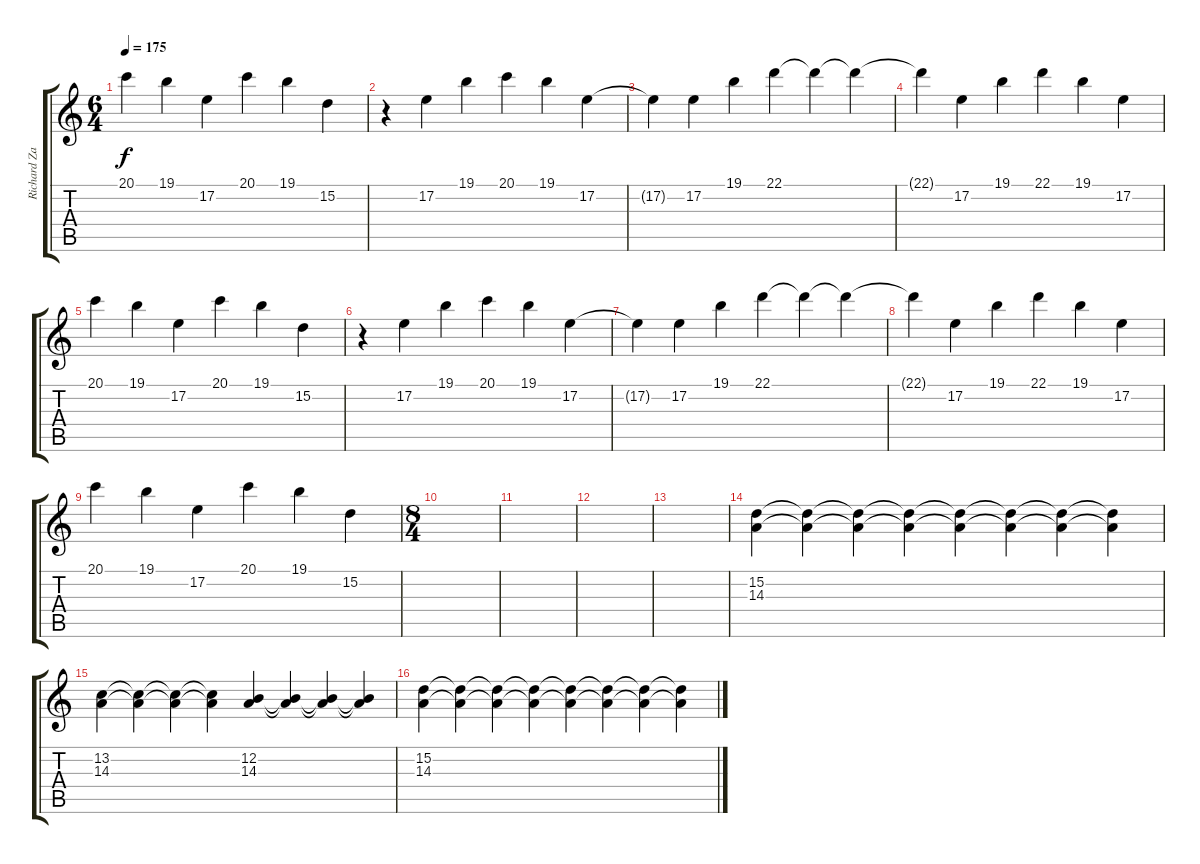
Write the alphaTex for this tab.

\track ("Richard Zander" "Richard Za") {instrument stringensemble1}
\staff {score tabs}
\tuning (E4 B3 G3 D3 A2 D2) {hide}
\ts (6 4)
\tempo 175
\clef g2
\ks c
20.1.4{dy f} 19.1.4 17.2.4 20.1.4 19.1.4 15.2.4 |
r.4 17.2.4 19.1.4 20.1.4 19.1.4 17.2.4 |
17.2{t}.4 17.2.4 19.1.4 22.1.4 22.1{t}.4 22.1{t}.4 |
22.1{t}.4 17.2.4 19.1.4 22.1.4 19.1.4 17.2.4 |
20.1.4 19.1.4 17.2.4 20.1.4 19.1.4 15.2.4 |
r.4 17.2.4 19.1.4 20.1.4 19.1.4 17.2.4 |
17.2{t}.4 17.2.4 19.1.4 22.1.4 22.1{t}.4 22.1{t}.4 |
22.1{t}.4 17.2.4 19.1.4 22.1.4 19.1.4 17.2.4 |
20.1.4 19.1.4 17.2.4 20.1.4 19.1.4 15.2.4 |
\ts (8 4)
|
|
|
|
(15.2 14.3).4 (15.2{t} 14.3{t}).4 (15.2{t} 14.3{t}).4 (15.2{t} 14.3{t}).4 (15.2{t} 14.3{t}).4 (15.2{t} 14.3{t}).4 (15.2{t} 14.3{t}).4 (15.2{t} 14.3{t}).4 |
(13.2 14.3).4 (13.2{t} 14.3{t}).4 (13.2{t} 14.3{t}).4 (13.2{t} 14.3{t}).4 (12.2 14.3).4 (12.2{t} 14.3{t}).4 (12.2{t} 14.3{t}).4 (12.2{t} 14.3{t}).4 |
(15.2 14.3).4 (15.2{t} 14.3{t}).4 (15.2{t} 14.3{t}).4 (15.2{t} 14.3{t}).4 (15.2{t} 14.3{t}).4 (15.2{t} 14.3{t}).4 (15.2{t} 14.3{t}).4 (15.2{t} 14.3{t}).4
